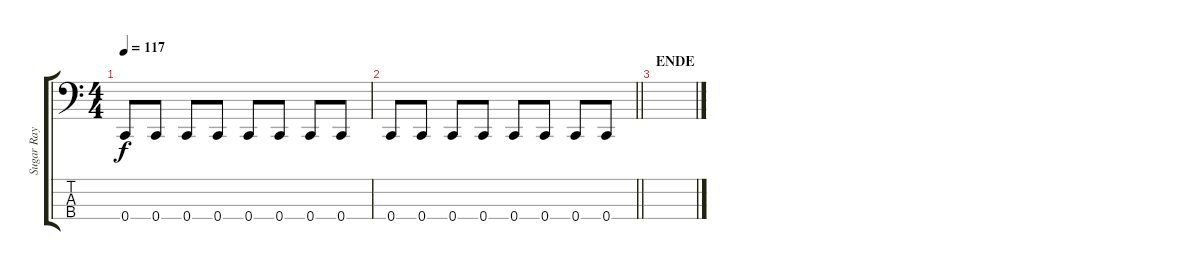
\track ("Sugar Ray Runge" "Sugar Ray ") {instrument synthbass1}
\staff {score tabs}
\tuning (F2 C2 G1 C1) {hide}
\ts (4 4)
\tempo 117
\clef f4
\ks c
0.4.8{dy f} 0.4.8 0.4.8 0.4.8 0.4.8 0.4.8 0.4.8 0.4.8 |
\barLineRight lightlight
0.4.8 0.4.8 0.4.8 0.4.8 0.4.8 0.4.8 0.4.8 0.4.8 |
\section ("" "ENDE")
